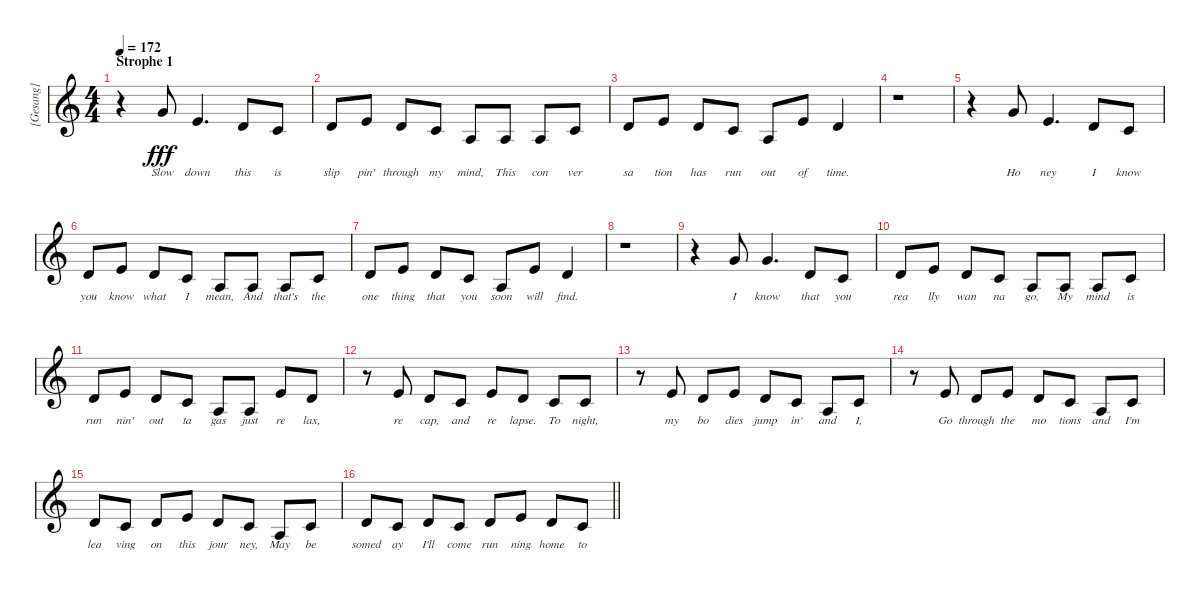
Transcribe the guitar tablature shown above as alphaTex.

\track ("[Gesang]" "[Gesang]") {instrument tenorsax}
\staff {score}
\tuning (E4 B3 G3 D3 A2 E2) {hide}
\ts (4 4)
\section ("" "Strophe 1")
\tempo 172
\clef g2
\ks c
r.4{dy fff} 3.1.8{lyrics (0 "Slow") lyrics (1 "") lyrics (2 "") lyrics (3 "") lyrics (4 "")} 0.1.4{d lyrics (0 "down") lyrics (1 "") lyrics (2 "") lyrics (3 "") lyrics (4 "")} 3.2.8{lyrics (0 "this") lyrics (1 "") lyrics (2 "") lyrics (3 "") lyrics (4 "")} 1.2.8{lyrics (0 "is") lyrics (1 "") lyrics (2 "") lyrics (3 "") lyrics (4 "")} |
3.2.8{lyrics (0 "slip") lyrics (1 "") lyrics (2 "") lyrics (3 "") lyrics (4 "")} 0.1.8{lyrics (0 "pin'") lyrics (1 "") lyrics (2 "") lyrics (3 "") lyrics (4 "")} 3.2.8{lyrics (0 "through") lyrics (1 "") lyrics (2 "") lyrics (3 "") lyrics (4 "")} 1.2.8{lyrics (0 "my") lyrics (1 "") lyrics (2 "") lyrics (3 "") lyrics (4 "")} 2.3.8{lyrics (0 "mind,") lyrics (1 "") lyrics (2 "") lyrics (3 "") lyrics (4 "")} 2.3.8{lyrics (0 "This") lyrics (1 "") lyrics (2 "") lyrics (3 "") lyrics (4 "")} 2.3.8{lyrics (0 "con") lyrics (1 "") lyrics (2 "") lyrics (3 "") lyrics (4 "")} 1.2.8{lyrics (0 "ver") lyrics (1 "") lyrics (2 "") lyrics (3 "") lyrics (4 "")} |
3.2.8{lyrics (0 "sa") lyrics (1 "") lyrics (2 "") lyrics (3 "") lyrics (4 "")} 0.1.8{lyrics (0 "tion") lyrics (1 "") lyrics (2 "") lyrics (3 "") lyrics (4 "")} 3.2.8{lyrics (0 "has") lyrics (1 "") lyrics (2 "") lyrics (3 "") lyrics (4 "")} 1.2.8{lyrics (0 "run") lyrics (1 "") lyrics (2 "") lyrics (3 "") lyrics (4 "")} 2.3.8{lyrics (0 "out") lyrics (1 "") lyrics (2 "") lyrics (3 "") lyrics (4 "")} 0.1.8{lyrics (0 "of") lyrics (1 "") lyrics (2 "") lyrics (3 "") lyrics (4 "")} 3.2.4{lyrics (0 "time.") lyrics (1 "") lyrics (2 "") lyrics (3 "") lyrics (4 "")} |
r.1 |
r.4 3.1.8{lyrics (0 "Ho") lyrics (1 "") lyrics (2 "") lyrics (3 "") lyrics (4 "")} 0.1.4{d lyrics (0 "ney") lyrics (1 "") lyrics (2 "") lyrics (3 "") lyrics (4 "")} 3.2.8{lyrics (0 "I") lyrics (1 "") lyrics (2 "") lyrics (3 "") lyrics (4 "")} 1.2.8{lyrics (0 "know") lyrics (1 "") lyrics (2 "") lyrics (3 "") lyrics (4 "")} |
3.2.8{lyrics (0 "you") lyrics (1 "") lyrics (2 "") lyrics (3 "") lyrics (4 "")} 0.1.8{lyrics (0 "know") lyrics (1 "") lyrics (2 "") lyrics (3 "") lyrics (4 "")} 3.2.8{lyrics (0 "what") lyrics (1 "") lyrics (2 "") lyrics (3 "") lyrics (4 "")} 1.2.8{lyrics (0 "I") lyrics (1 "") lyrics (2 "") lyrics (3 "") lyrics (4 "")} 2.3.8{lyrics (0 "mean,") lyrics (1 "") lyrics (2 "") lyrics (3 "") lyrics (4 "")} 2.3.8{lyrics (0 "And") lyrics (1 "") lyrics (2 "") lyrics (3 "") lyrics (4 "")} 2.3.8{lyrics (0 "that's") lyrics (1 "") lyrics (2 "") lyrics (3 "") lyrics (4 "")} 1.2.8{lyrics (0 "the") lyrics (1 "") lyrics (2 "") lyrics (3 "") lyrics (4 "")} |
3.2.8{lyrics (0 "one") lyrics (1 "") lyrics (2 "") lyrics (3 "") lyrics (4 "")} 0.1.8{lyrics (0 "thing") lyrics (1 "") lyrics (2 "") lyrics (3 "") lyrics (4 "")} 3.2.8{lyrics (0 "that") lyrics (1 "") lyrics (2 "") lyrics (3 "") lyrics (4 "")} 1.2.8{lyrics (0 "you") lyrics (1 "") lyrics (2 "") lyrics (3 "") lyrics (4 "")} 2.3.8{lyrics (0 "soon") lyrics (1 "") lyrics (2 "") lyrics (3 "") lyrics (4 "")} 0.1.8{lyrics (0 "will") lyrics (1 "") lyrics (2 "") lyrics (3 "") lyrics (4 "")} 3.2.4{lyrics (0 "find.") lyrics (1 "") lyrics (2 "") lyrics (3 "") lyrics (4 "")} |
r.1 |
r.4 3.1.8{lyrics (0 "I") lyrics (1 "") lyrics (2 "") lyrics (3 "") lyrics (4 "")} 3.1{be (custom 0 0 5 4 25 4 30 0 60 0)}.4{d lyrics (0 "know") lyrics (1 "") lyrics (2 "") lyrics (3 "") lyrics (4 "")} 3.2.8{lyrics (0 "that") lyrics (1 "") lyrics (2 "") lyrics (3 "") lyrics (4 "")} 1.2.8{lyrics (0 "you") lyrics (1 "") lyrics (2 "") lyrics (3 "") lyrics (4 "")} |
3.2.8{lyrics (0 "rea") lyrics (1 "") lyrics (2 "") lyrics (3 "") lyrics (4 "")} 0.1.8{lyrics (0 "lly") lyrics (1 "") lyrics (2 "") lyrics (3 "") lyrics (4 "")} 3.2.8{lyrics (0 "wan") lyrics (1 "") lyrics (2 "") lyrics (3 "") lyrics (4 "")} 1.2.8{lyrics (0 "na") lyrics (1 "") lyrics (2 "") lyrics (3 "") lyrics (4 "")} 2.3.8{lyrics (0 "go,") lyrics (1 "") lyrics (2 "") lyrics (3 "") lyrics (4 "")} 2.3.8{lyrics (0 "My") lyrics (1 "") lyrics (2 "") lyrics (3 "") lyrics (4 "")} 2.3.8{lyrics (0 "mind") lyrics (1 "") lyrics (2 "") lyrics (3 "") lyrics (4 "")} 1.2.8{lyrics (0 "is") lyrics (1 "") lyrics (2 "") lyrics (3 "") lyrics (4 "")} |
3.2.8{lyrics (0 "run") lyrics (1 "") lyrics (2 "") lyrics (3 "") lyrics (4 "")} 0.1.8{lyrics (0 "nin'") lyrics (1 "") lyrics (2 "") lyrics (3 "") lyrics (4 "")} 3.2.8{lyrics (0 "out") lyrics (1 "") lyrics (2 "") lyrics (3 "") lyrics (4 "")} 1.2.8{lyrics (0 "ta") lyrics (1 "") lyrics (2 "") lyrics (3 "") lyrics (4 "")} 2.3.8{lyrics (0 "gas") lyrics (1 "") lyrics (2 "") lyrics (3 "") lyrics (4 "")} 2.3.8{lyrics (0 "just") lyrics (1 "") lyrics (2 "") lyrics (3 "") lyrics (4 "")} 5.2.8{lyrics (0 "re") lyrics (1 "") lyrics (2 "") lyrics (3 "") lyrics (4 "")} 3.2.8{lyrics (0 "lax,") lyrics (1 "") lyrics (2 "") lyrics (3 "") lyrics (4 "")} |
r.8 5.2.8{lyrics (0 "re") lyrics (1 "") lyrics (2 "") lyrics (3 "") lyrics (4 "")} 3.2.8{lyrics (0 "cap,") lyrics (1 "") lyrics (2 "") lyrics (3 "") lyrics (4 "")} 5.3.8{lyrics (0 "and") lyrics (1 "") lyrics (2 "") lyrics (3 "") lyrics (4 "")} 5.2.8{lyrics (0 "re") lyrics (1 "") lyrics (2 "") lyrics (3 "") lyrics (4 "")} 3.2.8{lyrics (0 "lapse.") lyrics (1 "") lyrics (2 "") lyrics (3 "") lyrics (4 "")} 5.3.8{lyrics (0 "To") lyrics (1 "") lyrics (2 "") lyrics (3 "") lyrics (4 "")} 5.3.8{lyrics (0 "night,") lyrics (1 "") lyrics (2 "") lyrics (3 "") lyrics (4 "")} |
r.8 5.2.8{lyrics (0 "my") lyrics (1 "") lyrics (2 "") lyrics (3 "") lyrics (4 "")} 3.2.8{lyrics (0 "bo") lyrics (1 "") lyrics (2 "") lyrics (3 "") lyrics (4 "")} 5.2.8{lyrics (0 "dies") lyrics (1 "") lyrics (2 "") lyrics (3 "") lyrics (4 "")} 3.2.8{lyrics (0 "jump") lyrics (1 "") lyrics (2 "") lyrics (3 "") lyrics (4 "")} 1.2.8{lyrics (0 "in'") lyrics (1 "") lyrics (2 "") lyrics (3 "") lyrics (4 "")} 2.3.8{lyrics (0 "and") lyrics (1 "") lyrics (2 "") lyrics (3 "") lyrics (4 "")} 1.2.8{lyrics (0 "I,") lyrics (1 "") lyrics (2 "") lyrics (3 "") lyrics (4 "")} |
r.8 5.2.8{lyrics (0 "Go") lyrics (1 "") lyrics (2 "") lyrics (3 "") lyrics (4 "")} 3.2.8{lyrics (0 "through") lyrics (1 "") lyrics (2 "") lyrics (3 "") lyrics (4 "")} 5.2.8{lyrics (0 "the") lyrics (1 "") lyrics (2 "") lyrics (3 "") lyrics (4 "")} 3.2.8{lyrics (0 "mo") lyrics (1 "") lyrics (2 "") lyrics (3 "") lyrics (4 "")} 1.2.8{lyrics (0 "tions") lyrics (1 "") lyrics (2 "") lyrics (3 "") lyrics (4 "")} 2.3.8{lyrics (0 "and") lyrics (1 "") lyrics (2 "") lyrics (3 "") lyrics (4 "")} 1.2.8{lyrics (0 "I'm") lyrics (1 "") lyrics (2 "") lyrics (3 "") lyrics (4 "")} |
3.2.8{lyrics (0 "lea") lyrics (1 "") lyrics (2 "") lyrics (3 "") lyrics (4 "")} 1.2.8{lyrics (0 "ving") lyrics (1 "") lyrics (2 "") lyrics (3 "") lyrics (4 "")} 3.2.8{lyrics (0 "on") lyrics (1 "") lyrics (2 "") lyrics (3 "") lyrics (4 "")} 5.2.8{lyrics (0 "this") lyrics (1 "") lyrics (2 "") lyrics (3 "") lyrics (4 "")} 3.2.8{lyrics (0 "jour") lyrics (1 "") lyrics (2 "") lyrics (3 "") lyrics (4 "")} 1.2.8{lyrics (0 "ney,") lyrics (1 "") lyrics (2 "") lyrics (3 "") lyrics (4 "")} 2.3.8{lyrics (0 "May") lyrics (1 "") lyrics (2 "") lyrics (3 "") lyrics (4 "")} 1.2.8{lyrics (0 "be") lyrics (1 "") lyrics (2 "") lyrics (3 "") lyrics (4 "")} |
\barLineRight lightlight
3.2.8{lyrics (0 "somed") lyrics (1 "") lyrics (2 "") lyrics (3 "") lyrics (4 "")} 1.2.8{lyrics (0 "ay") lyrics (1 "") lyrics (2 "") lyrics (3 "") lyrics (4 "")} 3.2.8{lyrics (0 "I'll") lyrics (1 "") lyrics (2 "") lyrics (3 "") lyrics (4 "")} 1.2.8{lyrics (0 "come") lyrics (1 "") lyrics (2 "") lyrics (3 "") lyrics (4 "")} 3.2.8{lyrics (0 "run") lyrics (1 "") lyrics (2 "") lyrics (3 "") lyrics (4 "")} 5.2.8{lyrics (0 "ning") lyrics (1 "") lyrics (2 "") lyrics (3 "") lyrics (4 "")} 3.2.8{lyrics (0 "home") lyrics (1 "") lyrics (2 "") lyrics (3 "") lyrics (4 "")} 1.2.8{lyrics (0 "to") lyrics (1 "") lyrics (2 "") lyrics (3 "") lyrics (4 "")}
